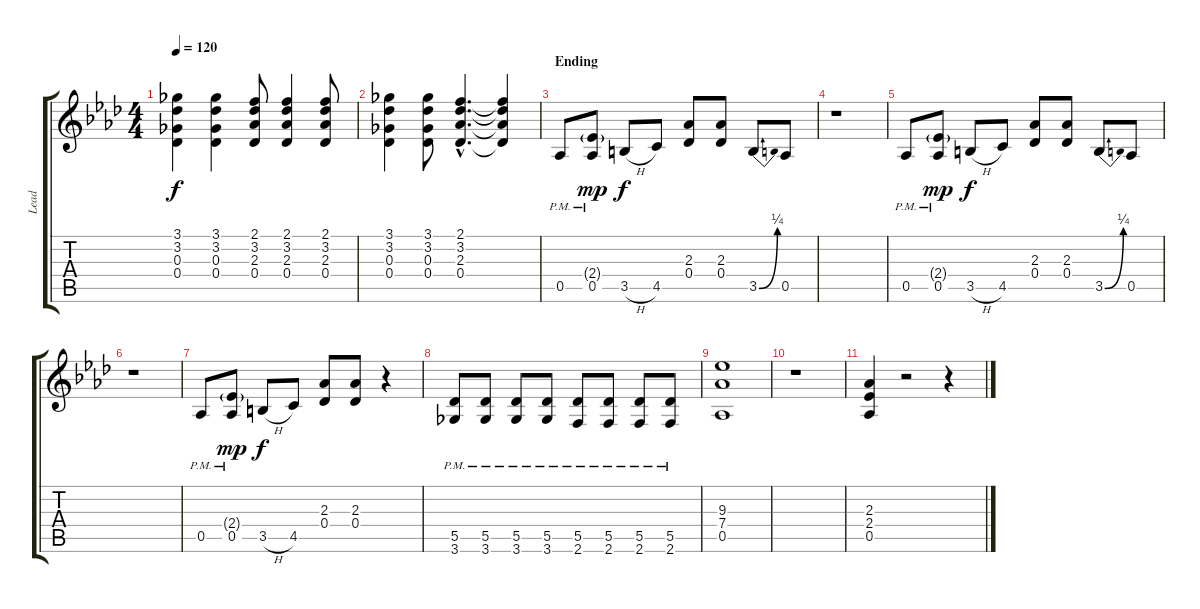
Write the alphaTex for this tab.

\track ("Lead" "Lead") {instrument overdrivenguitar}
\staff {score tabs}
\tuning (Eb4 Bb3 Gb3 Db3 Ab2 Eb2) {hide}
\ts (4 4)
\tempo 120
\clef g2
\ks ab
(3.1 3.2 0.3 0.4).4{dy f} (3.1 3.2 0.3 0.4).4 (2.1 3.2 2.3 0.4).8 (2.1 3.2 2.3 0.4).4 (2.1 3.2 2.3 0.4).8 |
(3.1 3.2 0.3 0.4).4 (3.1 3.2 0.3 0.4).8 (2.1{hac} 3.2{hac} 2.3{hac} 0.4{hac}).4{d} (2.1{t} 3.2{t} 2.3{t} 0.4{t}).4 |
\section ("" "Ending")
0.5{pm}.8 (2.4{g} 0.5{pm}).8{dy mp} 3.5{h}.8{dy f} 4.5.8 (2.3 0.4).8 (2.3 0.4).8 3.5{be (bend 0 0 60 1)}.8 0.5.8 |
r.1 |
0.5{pm}.8 (2.4{g} 0.5{pm}).8{dy mp} 3.5{h}.8{dy f} 4.5.8 (2.3 0.4).8 (2.3 0.4).8 3.5{be (bend 0 0 60 1)}.8 0.5.8 |
r.1 |
0.5{pm}.8 (2.4{g} 0.5{pm}).8{dy mp} 3.5{h}.8{dy f} 4.5.8 (2.3 0.4).8 (2.3 0.4).8 r.4 |
(5.5{pm} 3.6{pm}).8 (5.5{pm} 3.6{pm}).8 (5.5{pm} 3.6{pm}).8 (5.5{pm} 3.6{pm}).8 (5.5{pm} 2.6{pm}).8 (5.5{pm} 2.6{pm}).8 (5.5{pm} 2.6{pm}).8 (5.5{pm} 2.6{pm}).8 |
(9.3 7.4 0.5).1 |
r.1 |
(2.3 2.4 0.5).4 r.2 r.4
